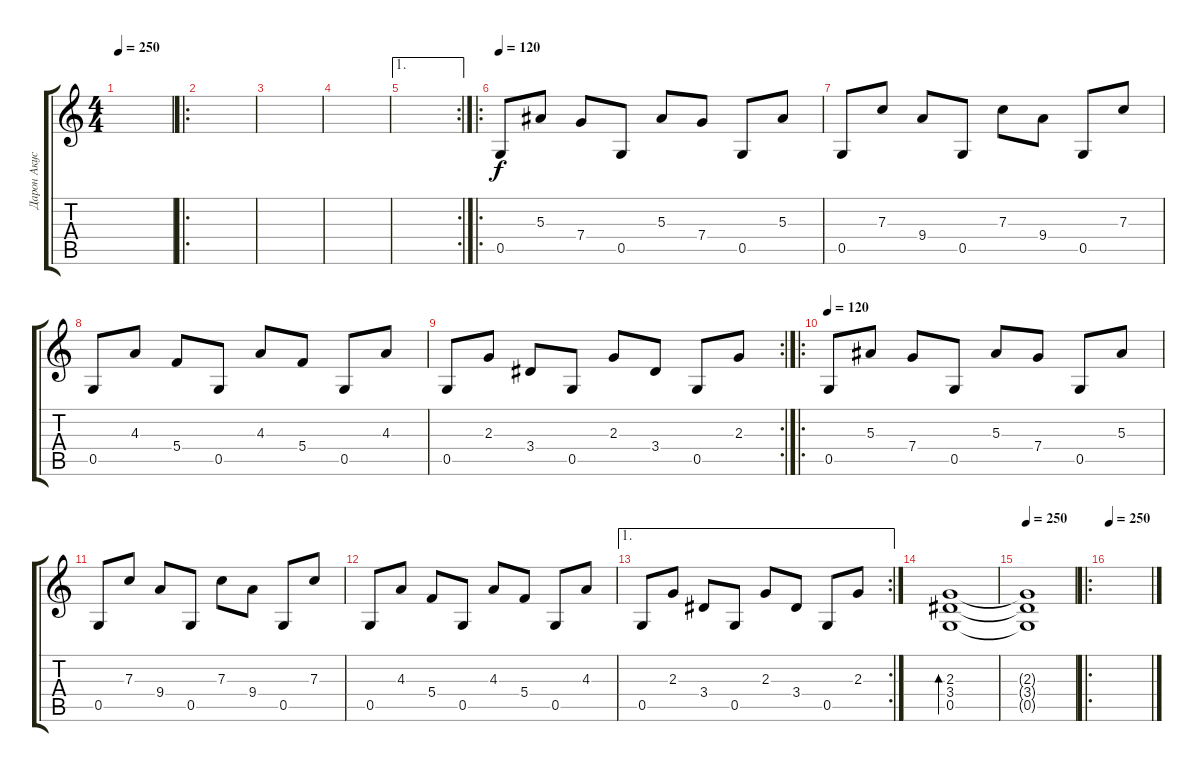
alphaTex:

\track ("Дарон Акустика" "Дарон Акус") {instrument electricguitarclean}
\staff {score tabs}
\tuning (D4 A3 F3 C3 G2 C2) {hide}
\ts (4 4)
\tempo 250
\clef g2
\ks c
|
\ro
|
|
|
\ae 1
\rc 2
|
\ro
\tempo 120
0.5.8 5.3.8 7.4.8 0.5.8 5.3.8 7.4.8 0.5.8 5.3.8 |
0.5.8 7.3.8 9.4.8 0.5.8 7.3.8 9.4.8 0.5.8 7.3.8 |
0.5.8 4.3.8 5.4.8 0.5.8 4.3.8 5.4.8 0.5.8 4.3.8 |
\rc 2
0.5.8 2.3.8 3.4.8 0.5.8 2.3.8 3.4.8 0.5.8 2.3.8 |
\ro
\tempo 120
0.5.8 5.3.8 7.4.8 0.5.8 5.3.8 7.4.8 0.5.8 5.3.8 |
0.5.8 7.3.8 9.4.8 0.5.8 7.3.8 9.4.8 0.5.8 7.3.8 |
0.5.8 4.3.8 5.4.8 0.5.8 4.3.8 5.4.8 0.5.8 4.3.8 |
\ae 1
\rc 2
0.5.8 2.3.8 3.4.8 0.5.8 2.3.8 3.4.8 0.5.8 2.3.8 |
(2.3 3.4 0.5).1{bd 240} |
\tempo 250
(2.3{t} 3.4{t} 0.5{t}).1 |
\ro
\tempo 250
